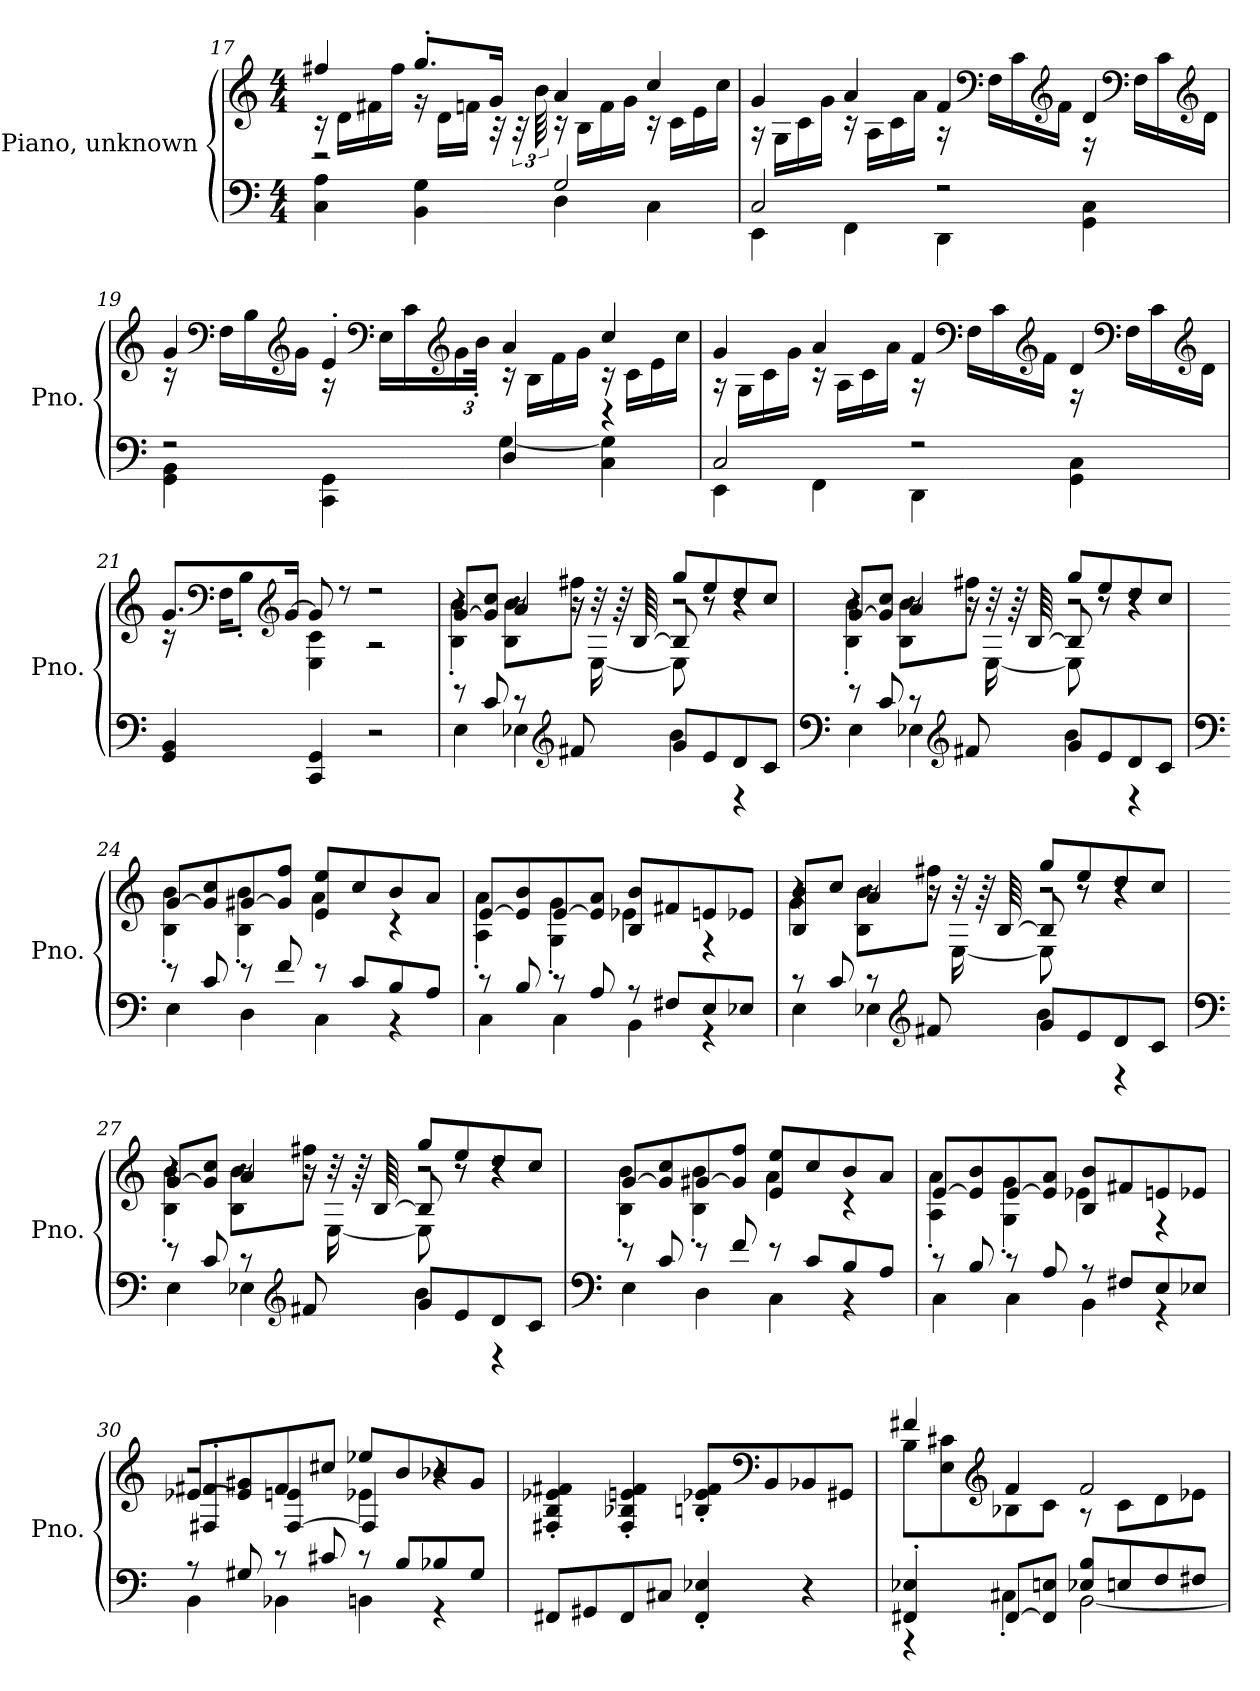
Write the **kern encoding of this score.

**kern	**kern
*part1	*part1
*staff2	*staff1
*I"Piano, unknown	*
*I'Pno.	*
*clefF4	*clefG2
*k[]	*k[]
*M4/4	*M4/4
=17	=17
*^	*^
2r	4C\ 4A\	4ff#X/	16r
.	.	.	16d\LL
.	.	.	16f#X\
.	.	.	16ff#\JJ
.	4BB\ 4G\	8.gg'/L	16r
.	.	.	16d\LL
.	.	.	16fn\JJ
.	.	16g/Jk	32r
.	.	.	48r
.	.	.	96b\
2G/	4D\	4a/	16r
.	.	.	16B\LL
.	.	.	16f\
.	.	.	16g\JJ
.	4C\	4cc/	16r
.	.	.	16c\LL
.	.	.	16e\
.	.	.	16cc\JJ
!!LO:LB:g=z	!!
=18	=18	=18	=18
2C/	4EE\	4g/	16r
.	.	.	16G\LL
.	.	.	16c\
.	.	.	16g\JJ
.	4FF\	4a/	16r
.	.	.	16A\LL
.	.	.	16c\
.	.	.	16a\JJ
2r	4DD\	4f/	16r
*	*	*clefF4	*
.	.	.	16F\LL
.	.	.	16c\
*	*	*clefG2	*
.	.	.	16f\JJ
.	4GG\ 4C\	4d/	16r
*	*	*clefF4	*
.	.	.	16F\LL
.	.	.	16c\
*	*	*clefG2	*
.	.	.	16d\JJ
=19	=19	=19	=19
2r	4GG\ 4BB\	4g/	16r
*	*	*clefF4	*
.	.	.	16F\LL
.	.	.	16B\
*	*	*clefG2	*
.	.	.	16g\JJ
.	4CC\ 4GG\	4e'/	16r
*	*	*clefF4	*
.	.	.	16E\LL
.	.	.	16c\
*	*	*clefG2	*
*	*	*	*Xbrackettup
.	.	.	24g\
.	.	.	48b'\JJk
4D/	[4G\	4a/	16r
.	.	.	16B\LL
.	.	.	16f\
.	.	.	16g\JJ
4r	4C\ 4G\]	4cc/	16r
.	.	.	16c\LL
.	.	.	16e\
.	.	.	16cc\JJ
!!LO:LB:g=z	!!
=20	=20	=20	=20
2C/	4EE\	4g/	16r
.	.	.	16G\LL
.	.	.	16c\
.	.	.	16g\JJ
.	4FF\	4a/	16r
.	.	.	16A\LL
.	.	.	16c\
.	.	.	16a\JJ
2r	4DD\	4f/	16r
*	*	*clefF4	*
.	.	.	16F\LL
.	.	.	16c\
*	*	*clefG2	*
.	.	.	16f\JJ
.	4GG\ 4C\	4d/	16r
*	*	*clefF4	*
.	.	.	16F\LL
.	.	.	16c\
*	*	*clefG2	*
.	.	.	16d\JJ
*v	*v	*	*
=21	=21	=21
4GG/ 4BB/	8.g/L	16r
*	*clefF4	*
.	.	16F\KL
.	.	8B'\J
*	*clefG2	*
.	[16g/Jk	.
4CC/ 4GG/	8g/]	4E\ 4c\
.	8r	.
2r	2r	2r
!!LO:LB:g=z
=22	=22	=22
*^	*^	*^
8r	4E\	[8g/L	4B\' 4b\'	4r	4r
8c/	.	8g/] 8cc/J	.	.	.
8r	4E-X\	4a/	8B\ 8b\L	8r	8r
*clefG2	*	*	*	*	*
8f#X/	.	.	8ff#X\J	16r	16r
.	.	.	.	32r	[16E\
.	.	.	.	64r	.
.	.	.	.	[64B/	.
8g/L	4b\	8gg/L	2r	8B/]	8E\]
8e/	.	8ee/	.	8r	8r
8d/	4r	8dd/	.	4r	4r
8c/J	.	8cc/J	.	.	.
=23	=23	=23	=23	=23	=23
*clefF4	*	*	*	*	*
8r	4E\	[8g/L	4B\' 4b\'	4r	4r
8c/	.	8g/] 8cc/J	.	.	.
8r	4E-X\	4a/	8B\ 8b\L	8r	8r
*clefG2	*	*	*	*	*
8f#X/	.	.	8ff#X\J	16r	16r
.	.	.	.	32r	[16E\
.	.	.	.	64r	.
.	.	.	.	[64B/	.
8g/L	4b\	8gg/L	2r	8B/]	8E\]
8e/	.	8ee/	.	8r	8r
8d/	4r	8dd/	.	4r	4r
8c/J	.	8cc/J	.	.	.
*	*	*v	*v	*v	*v
!!LO:PB:g=z
=24	=24	=24
*clefF4	*	*
*	*	*^
8r	4E\	[8g/L	4B\' 4b\'
8c/	.	8g/] 8cc/	.
8r	4D\	[8g#X/	4B\' 4b\'
8f/	.	8g#/] 8ff/J	.
8r	4C\	8e/ 8ee/L	4a\
8c/L	.	8cc/	.
8B/	4r	8b/	4r
8A/J	.	8a/J	.
=25	=25	=25	=25
8r	4C\	[8e/L	4A\' 4a\'
8B/	.	8e/] 8b/	.
8r	4C\	[8e/	4G\' 4g\'
8A/	.	8e/] 8a/J	.
8r	4BB\	8B/ 8b/L	4e-X\
8F#X/L	.	8f#X/	.
8E/	4r	8en/	4r
8E-X/J	.	8e-X/J	.
=26	=26	=26	=26
*	*	*^	*^
8r	4E\	8B/ 8b/L	4g\	4r	4r
8c/	.	8cc/J	.	.	.
8r	4E-X\	4a/	8B\ 8b\L	8r	8r
*clefG2	*	*	*	*	*
8f#X/	.	.	8ff#X\J	16r	16r
.	.	.	.	32r	[16E\
.	.	.	.	64r	.
.	.	.	.	[64B/	.
8g/L	4b\	8gg/L	2r	8B/]	8E\]
8e/	.	8ee/	.	8r	8r
8d/	4r	8dd/	.	4r	4r
8c/J	.	8cc/J	.	.	.
!!LO:LB:g=z	!!	!!	!!
=27	=27	=27	=27	=27	=27
*clefF4	*	*	*	*	*
8r	4E\	[8g/L	4B\' 4b\'	4r	4r
8c/	.	8g/] 8cc/J	.	.	.
8r	4E-X\	4a/	8B\ 8b\L	8r	8r
*clefG2	*	*	*	*	*
8f#X/	.	.	8ff#X\J	16r	16r
.	.	.	.	32r	[16E\
.	.	.	.	64r	.
.	.	.	.	[64B/	.
8g/L	4b\	8gg/L	2r	8B/]	8E\]
8e/	.	8ee/	.	8r	8r
8d/	4r	8dd/	.	4r	4r
8c/J	.	8cc/J	.	.	.
*	*	*v	*v	*v	*v
=28	=28	=28
*clefF4	*	*
*	*	*^
8r	4E\	[8g/L	4B\' 4b\'
8c/	.	8g/] 8cc/	.
8r	4D\	[8g#X/	4B\' 4b\'
8f/	.	8g#/] 8ff/J	.
8r	4C\	8e/ 8ee/L	4a\
8c/L	.	8cc/	.
8B/	4r	8b/	4r
8A/J	.	8a/J	.
=29	=29	=29	=29
8r	4C\	[8e/L	4A\' 4a\'
8B/	.	8e/] 8b/	.
8r	4C\	[8e/	4G\' 4g\'
8A/	.	8e/] 8a/J	.
8r	4BB\	8B/ 8b/L	4e-X\
8F#X/L	.	8f#X/	.
8E/	4r	8en/	4r
8E-X/J	.	8e-X/J	.
!!LO:LB:g=z
=30	=30	=30	=30
*	*	*	*^
8r	4BB\	[8e-X/L	2r	4F#X/' 4f#X/'
8G#X/	.	8e-/] 8g#X/	.	.
8r	4BB-X\	8f#/	.	[4F#/ 4en/
8c#X/	.	8cc#X/J	.	.
8r	4BBn\	8ee-X/L	4e-X\	4F#/]
8B/L	.	8b/	.	.
8B-X/	4r	8b-X/	4r	4r
8G#/J	.	8g#/J	.	.
*v	*v	*	*	*
*	*v	*v	*v
=31	=31
8FF#X/L	4F#X/' 4B/' 4e-X/' 4f#X/'
8GG#X/	.
8FF#/	4F#/' 4B-X/' 4en/' 4f#/'
8C#X/J	.
4FF#/' 4E-X/'	8Bn/' 8e-X/' 8f#/'L
*	*clefF4
.	8BB/
4r	8BB-X/
.	8GG#X/J
!!LO:LB:g=z
=32	=32
*^	*^
4FF#X/' 4E-X/'	4r	4f#X/	8B\L
.	.	.	8E\ 8c#X\
*	*	*clefG2	*
[8FF#/L	4C#X'\	4f#/	8B-X\
8FF#/] 8En/J	.	.	8c#\J
8E-X/ 8B/L	[2BB\	2f#/	8r
8En/	.	.	8c#\L
8F/	.	.	8d\
8F#X/J	.	.	8e-X\J
*v	*v	*	*
*	*v	*v
=	=
*-	*-
